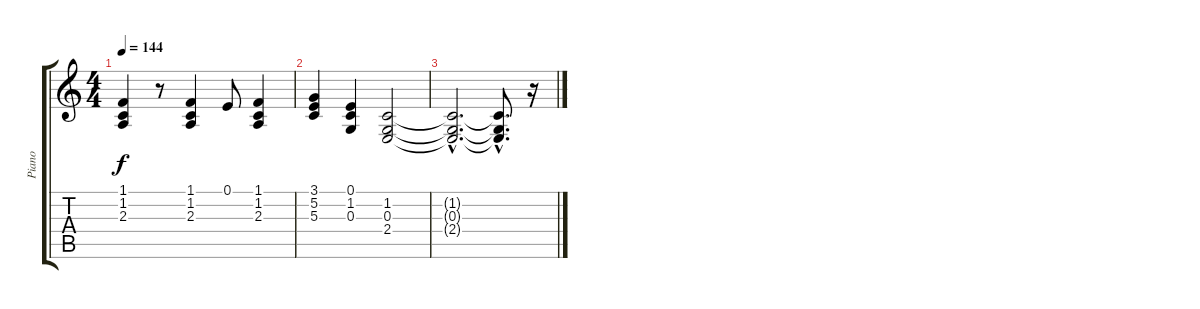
\track ("Piano" "Piano") {instrument brightacousticpiano}
\staff {score tabs}
\tuning (E4 B3 G3 D3 A2 E2) {hide}
\ts (4 4)
\tempo 144
\clef g2
\ks c
(1.1 1.2 2.3).4{dy f volume 8} r.8 (1.1 1.2 2.3).4{volume 8} 0.1.8{volume 7} (1.1 1.2 2.3).4{volume 7} |
(3.1 5.2 5.3).4{volume 6} (0.1 1.2 0.3).4{volume 6} (1.2 0.3 2.4).2{volume 5} |
(1.2{hac t} 0.3{hac t} 2.4{hac t}).2{d} (1.2{hac t} 0.3{hac t} 2.4{hac t}).8{d} r.16
